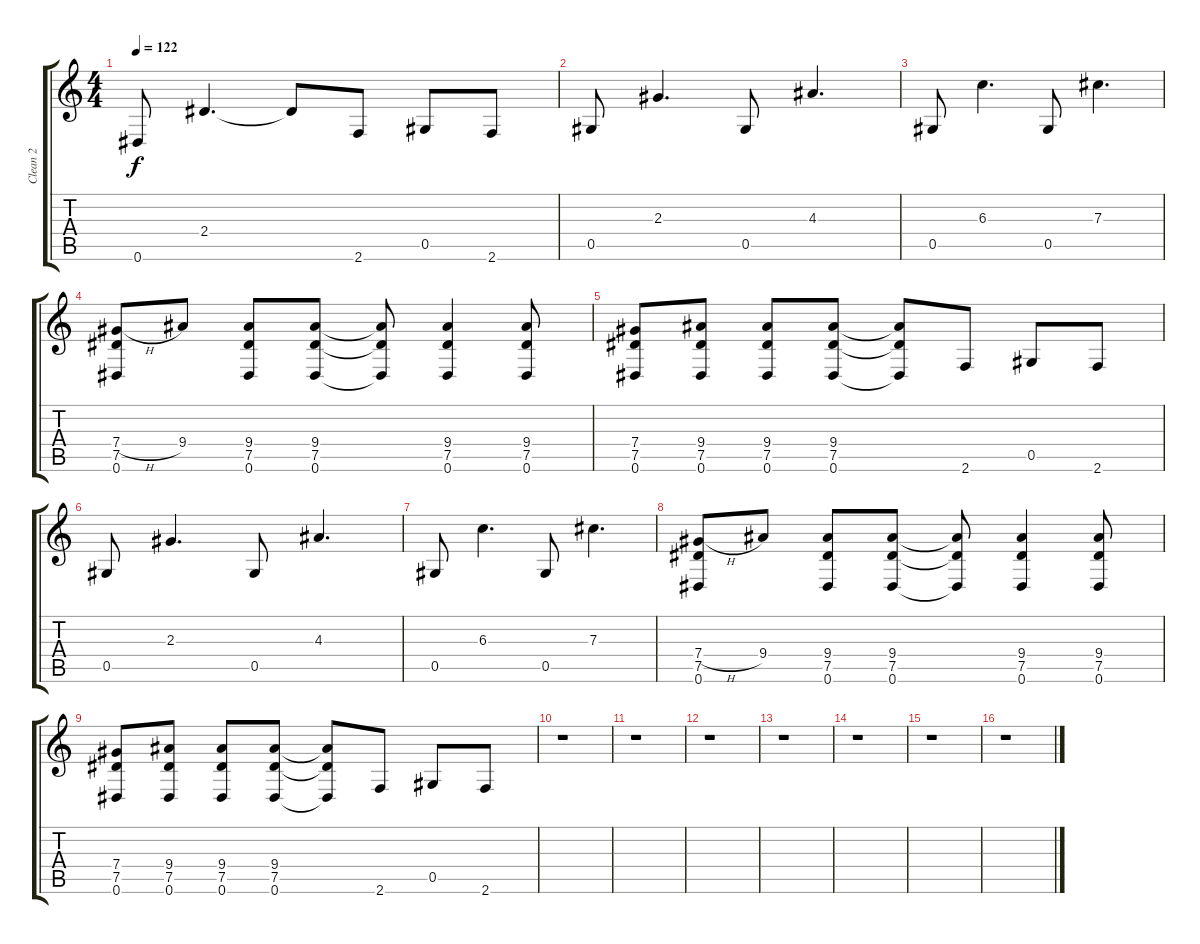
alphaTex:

\track ("Clean 2" "Clean 2") {instrument acousticguitarsteel}
\staff {score tabs}
\tuning (Eb4 Bb3 Gb3 Db3 Ab2 Eb2) {hide}
\ts (4 4)
\tempo 122
\clef g2
\ks c
0.6.8{dy f} 2.4.4{d} 2.4{t}.8 2.6.8 0.5.8 2.6.8 |
0.5.8 2.3.4{d} 0.5.8 4.3.4{d} |
0.5.8 6.3.4{d} 0.5.8 7.3.4{d} |
(7.4{h} 7.5 0.6).8 9.4.8 (9.4 7.5 0.6).8 (9.4 7.5 0.6).8 (9.4{t} 7.5{t} 0.6{t}).8 (9.4 7.5 0.6).4 (9.4 7.5 0.6).8 |
(7.4 7.5 0.6).8 (9.4 7.5 0.6).8 (9.4 7.5 0.6).8 (9.4 7.5 0.6).8 (9.4{t} 7.5{t} 0.6{t}).8 2.6.8 0.5.8 2.6.8 |
0.5.8 2.3.4{d} 0.5.8 4.3.4{d} |
0.5.8 6.3.4{d} 0.5.8 7.3.4{d} |
(7.4{h} 7.5 0.6).8 9.4.8 (9.4 7.5 0.6).8 (9.4 7.5 0.6).8 (9.4{t} 7.5{t} 0.6{t}).8 (9.4 7.5 0.6).4 (9.4 7.5 0.6).8 |
(7.4 7.5 0.6).8 (9.4 7.5 0.6).8 (9.4 7.5 0.6).8 (9.4 7.5 0.6).8 (9.4{t} 7.5{t} 0.6{t}).8 2.6.8 0.5.8 2.6.8 |
r.1 |
r.1 |
r.1 |
r.1 |
r.1 |
r.1 |
r.1
